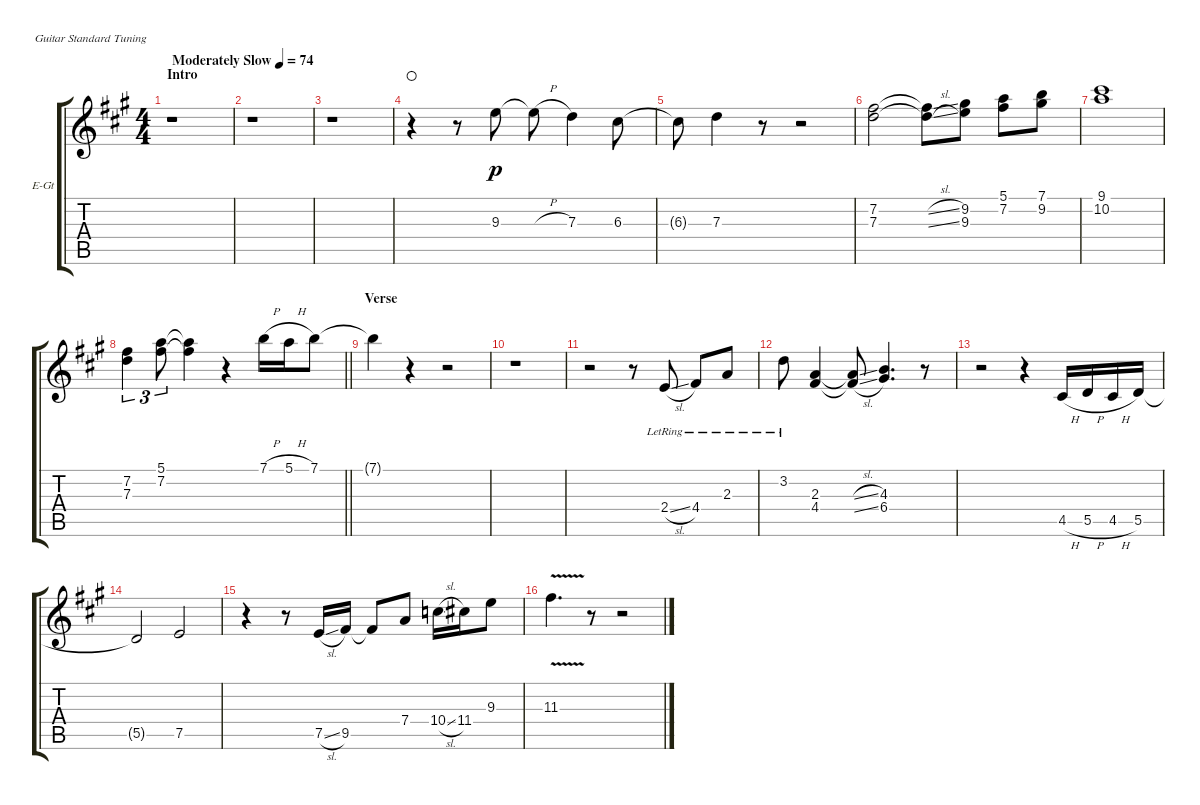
\bracketExtendMode groupsimilarinstruments
\firstSystemTrackNameOrientation horizontal
\otherSystemsTrackNameOrientation horizontal
\track ("Guitar 2" "E-Gt") {instrument overdrivenguitar}
\staff {score tabs}
\tuning (E4 B3 G3 D3 A2 E2)
\ts (4 4)
\beaming (8 2 2 2 2)
\section ("" "Intro")
\tempo (74 "Moderately Slow")
\clef g2
\ks a
r.1{dy p instrument overdrivenguitar} |
r.1 |
r.1 |
r.4{waho} r.8 9.3.8 9.3{h t}.8 7.3.4 6.3.8 |
6.3{t}.8 7.3.4 r.8 r.2 |
(7.2 7.3).2 (7.2{sl t} 7.3{sl t}).8 (9.2 9.3).8 (5.1 7.2).8 (7.1 9.2).8 |
(9.1 10.2).1 |
\barLineRight lightlight
(7.2 7.3).4{tu (3 2)} (5.1 7.2).8{tu (3 2)} (5.1{t} 7.2{t}).4 r.4 7.1{h}.16 5.1{h}.16 7.1.8 |
\section ("" "Verse")
7.1{t}.4 r.4 r.2 |
r.1 |
r.2 r.8 2.4{sl lr}.8 4.4{lr}.8 2.3{lr}.8 |
3.2{lr}.8 (2.3 4.4).4 (2.3{sl t} 4.4{sl t}).8 (4.3 6.4).4{d} r.8 |
r.2 r.4 4.5{h}.16 5.5{h}.16 4.5{h}.16 5.5.16 |
5.5{t}.2 7.5.2 |
r.4 r.8 7.5{sl}.16 9.5.16 9.5{t}.8 7.4.8 10.4{sl}.16 11.4.16 9.3.8 |
11.3{v}.4{d} r.8 r.2
